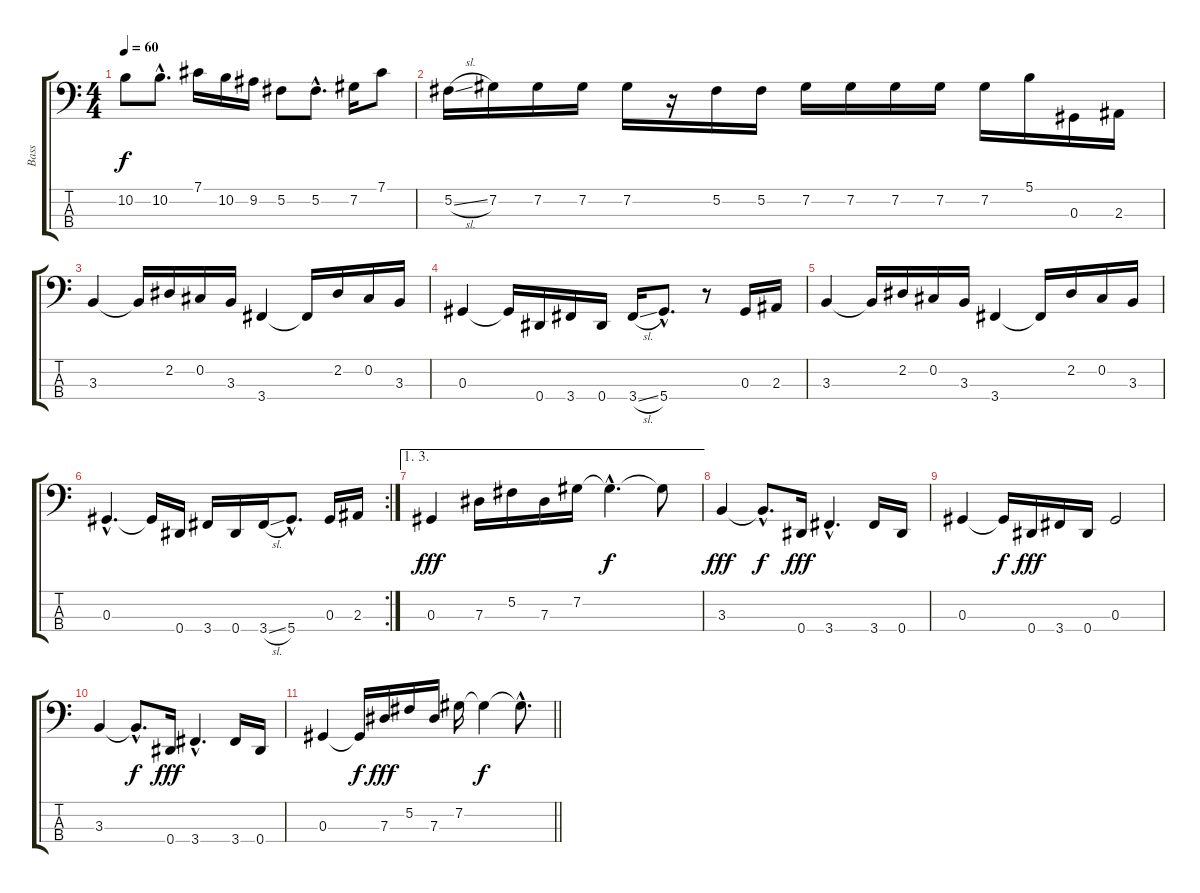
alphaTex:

\track ("Bass" "Bass") {instrument electricbassfinger}
\staff {score tabs}
\tuning (Gb2 Db2 Ab1 Eb1) {hide}
\ts (4 4)
\tempo 60
\clef f4
\ks c
10.2.8{dy f} 10.2{hac}.8{d} 7.1.16 10.2.16 9.2.16 5.2.8 5.2{hac}.8{d} 7.2.16 7.1.8 |
5.2{sl}.16 7.2.16 7.2.16 7.2.16 7.2.16 r.16 5.2.16 5.2.16 7.2.16 7.2.16 7.2.16 7.2.16 7.2.16 5.1.16 0.3.16 2.3.16 |
3.3.4 3.3{t}.16 2.2.16 0.2.16 3.3.16 3.4.4 3.4{t}.16 2.2.16 0.2.16 3.3.16 |
0.3.4 0.3{t}.16 0.4.16 3.4.16 0.4.16 3.4{sl}.16 5.4{hac}.8{d} r.8 0.3.16 2.3.16 |
3.3.4 3.3{t}.16 2.2.16 0.2.16 3.3.16 3.4.4 3.4{t}.16 2.2.16 0.2.16 3.3.16 |
\rc 2
0.3{hac}.4{d} 0.3{t}.16 0.4.16 3.4.16 0.4.16 3.4{sl}.16 5.4{hac}.8{d} 0.3.16 2.3.16 |
\ae (1 3)
0.3.4{dy fff} 7.3.16 5.2.16 7.3.16 7.2.16 7.2{hac t}.4{d dy f} 7.2{t}.8 |
3.3.4{dy fff} 3.3{hac t}.8{d dy f} 0.4.16{dy fff} 3.4{hac}.4{d} 3.4.16 0.4.16 |
0.3.4 0.3{t}.16{dy f} 0.4.16{dy fff} 3.4.16 0.4.16 0.3.2 |
3.3.4 3.3{hac t}.8{d dy f} 0.4.16{dy fff} 3.4{hac}.4{d} 3.4.16 0.4.16 |
\barLineRight lightlight
0.3.4 0.3{t}.16{dy f} 7.3.16{dy fff} 5.2.16 7.3.16 7.2.16 7.2{t}.4{dy f} 7.2{hac t}.8{d}
